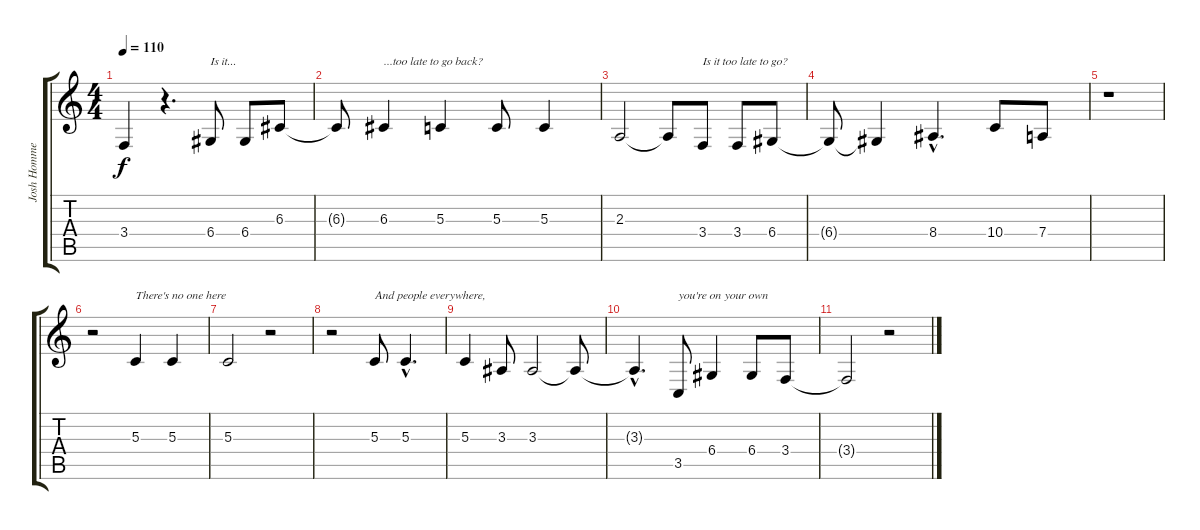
\track ("Josh Homme (Vocals)" "Josh Homme") {instrument voiceoohs}
\staff {score tabs}
\tuning (E4 B3 G3 D3 A2 E2) {hide}
\ts (4 4)
\tempo 110
\clef g2
\ks c
3.4{t}.4{dy f} r.4{d} 6.4.8{txt "Is it..."} 6.4.8 6.3.8 |
6.3{t}.8 6.3.4{txt "...too late to go back?"} 5.3.4 5.3.8 5.3.4 |
2.3.2 2.3{t}.8 3.4.8{txt "Is it too late to go?"} 3.4.8 6.4.8 |
6.4{t}.8 6.4{t}.4 8.4{hac}.4{d} 10.4.8 7.4.8 |
r.1 |
r.2 5.3.4{txt "There's no one here"} 5.3.4 |
5.3.2 r.2 |
r.2 5.3.8{txt "And people everywhere,"} 5.3{hac}.4{d} |
5.3.4 3.3.8 3.3.2 3.3{t}.8 |
3.3{hac t}.4{d} 3.5.8{txt "you're on your own"} 6.4.4 6.4.8 3.4.8 |
3.4{t}.2 r.2
